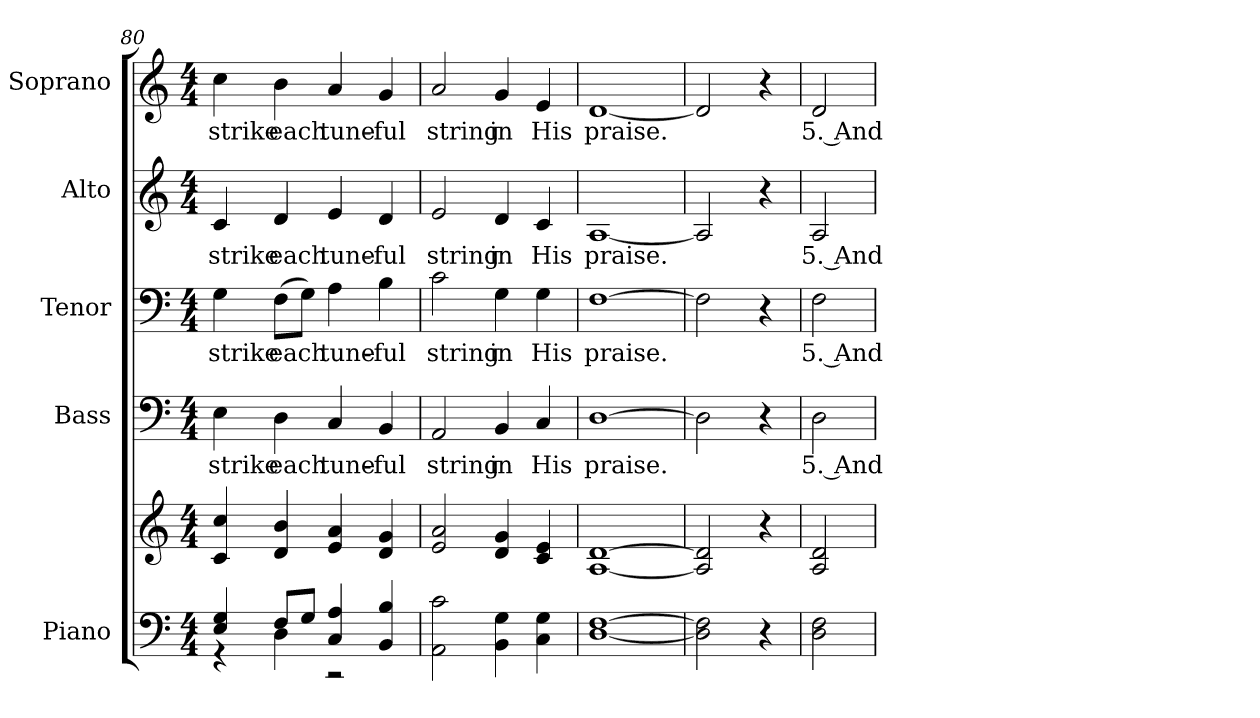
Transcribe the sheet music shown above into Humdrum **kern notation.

**kern	**kern	**kern	**text	**kern	**text	**kern	**text	**kern	**text
*part5	*part5	*part4	*part4	*part3	*part3	*part2	*part2	*part1	*part1
*staff6	*staff5	*staff4	*staff4	*staff3	*staff3	*staff2	*staff2	*staff1	*staff1
*I"Piano	*	*I"Bass	*	*I"Tenor	*	*I"Alto	*	*I"Soprano	*
*I'Pno.	*	*I'B.	*	*I'T.	*	*I'A.	*	*I'S.	*
!!LO:PB:g=z
*clefF4	*clefG2	*clefF4	*	*clefF4	*	*clefG2	*	*clefG2	*
*k[]	*k[]	*k[]	*	*k[]	*	*k[]	*	*k[]	*
*C:	*C:	*C:	*	*C:	*	*C:	*	*C:	*
*M4/4	*M4/4	*M4/4	*	*M4/4	*	*M4/4	*	*M4/4	*
=80	=80	=80	=80	=80	=80	=80	=80	=80	=80
*^	*	*	*	*	*	*	*	*	*
!	!	!	!	!LO:LY:b:color=#000000	!	!	!	!	!	!
!	!	!	!	!	!	!LO:LY:b:color=#000000	!	!	!	!
!	!	!	!	!	!	!	!	!LO:LY:b:color=#000000	!	!
!	!	!	!	!	!	!	!	!	!	!LO:LY:b:color=#000000
4Ei/ 4Gi	4r	4ci/ 4cci	4Ei\	strike	4Gi\	strike	4ci/	strike	4cci\	strike
!	!	!	!	!LO:LY:b:color=#000000	!	!	!	!	!	!
!	!	!	!	!	!	!LO:LY:b:color=#000000	!	!	!	!
!	!	!	!	!	!	!	!	!LO:LY:b:color=#000000	!	!
!	!	!	!	!	!	!	!	!	!	!LO:LY:b:color=#000000
8Fi/L	4Di\	4di/ 4bi	4Di\	each	(8Fi\L	each	4di/	each	4bi\	each
8Gi/J	.	.	.	.	8Gi\J)	.	.	.	.	.
!	!	!	!	!LO:LY:b:color=#000000	!	!	!	!	!	!
!	!	!	!	!	!	!LO:LY:b:color=#000000	!	!	!	!
!	!	!	!	!	!	!	!	!LO:LY:b:color=#000000	!	!
!	!	!	!	!	!	!	!	!	!	!LO:LY:b:color=#000000
4Ci/ 4Ai	2r	4ei/ 4ai	4Ci/	tune-	4Ai\	tune-	4ei/	tune-	4ai/	tune-
!	!	!	!	!LO:LY:b:color=#000000	!	!	!	!	!	!
!	!	!	!	!	!	!LO:LY:b:color=#000000	!	!	!	!
!	!	!	!	!	!	!	!	!LO:LY:b:color=#000000	!	!
!	!	!	!	!	!	!	!	!	!	!LO:LY:b:color=#000000
4BBi/ 4Bi	.	4di/ 4gi	4BBi/	-ful	4Bi\	-ful	4di/	-ful	4gi/	-ful
*v	*v	*	*	*	*	*	*	*	*	*
=81	=81	=81	=81	=81	=81	=81	=81	=81	=81
!	!	!	!LO:LY:b:color=#000000	!	!	!	!	!	!
!	!	!	!	!	!LO:LY:b:color=#000000	!	!	!	!
!	!	!	!	!	!	!	!LO:LY:b:color=#000000	!	!
!	!	!	!	!	!	!	!	!	!LO:LY:b:color=#000000
2AAi\ 2ci	2ei/ 2ai	2AAi/	string	2ci\	string	2ei/	string	2ai/	string
!	!	!	!LO:LY:b:color=#000000	!	!	!	!	!	!
!	!	!	!	!	!LO:LY:b:color=#000000	!	!	!	!
!	!	!	!	!	!	!	!LO:LY:b:color=#000000	!	!
!	!	!	!	!	!	!	!	!	!LO:LY:b:color=#000000
4BBi\ 4Gi	4di/ 4gi	4BBi/	in	4Gi\	in	4di/	in	4gi/	in
!	!	!	!LO:LY:b:color=#000000	!	!	!	!	!	!
!	!	!	!	!	!LO:LY:b:color=#000000	!	!	!	!
!	!	!	!	!	!	!	!LO:LY:b:color=#000000	!	!
!	!	!	!	!	!	!	!	!	!LO:LY:b:color=#000000
4Ci\ 4Gi	4ci/ 4ei	4Ci/	His	4Gi\	His	4ci/	His	4ei/	His
=82	=82	=82	=82	=82	=82	=82	=82	=82	=82
!	!	!	!LO:LY:b:color=#000000	!	!	!	!	!	!
!	!	!	!	!	!LO:LY:b:color=#000000	!	!	!	!
!	!	!	!	!	!	!	!LO:LY:b:color=#000000	!	!
!	!	!	!	!	!	!	!	!	!LO:LY:b:color=#000000
[<1Di [>1Fi	[<1Ai [>1di	[>1Di	praise.	[>1Fi	praise.	[<1Ai	praise.	[<1di	praise.
=83	=83	=83	=83	=83	=83	=83	=83	=83	=83
2Di\] 2Fi]	2Ai/] 2di]	2Di\]	.	2Fi\]	.	2Ai/]	.	2di/]	.
4r	4r	4r	.	4r	.	4r	.	4r	.
!!LO:PB:g=z
=84	=84	=84	=84	=84	=84	=84	=84	=84	=84
!	!	!	!LO:LY:b:color=#000000	!	!	!	!	!	!
!	!	!	!	!	!LO:LY:b:color=#000000	!	!	!	!
!	!	!	!	!	!	!	!LO:LY:b:color=#000000	!	!
!	!	!	!	!	!	!	!	!	!LO:LY:b:color=#000000
2Di\ 2Fi	2Ai/ 2di	2Di\	5. And	2Fi\	5. And	2Ai/	5. And	2di/	5. And
=	=	=	=	=	=	=	=	=	=
*-	*-	*-	*-	*-	*-	*-	*-	*-	*-
